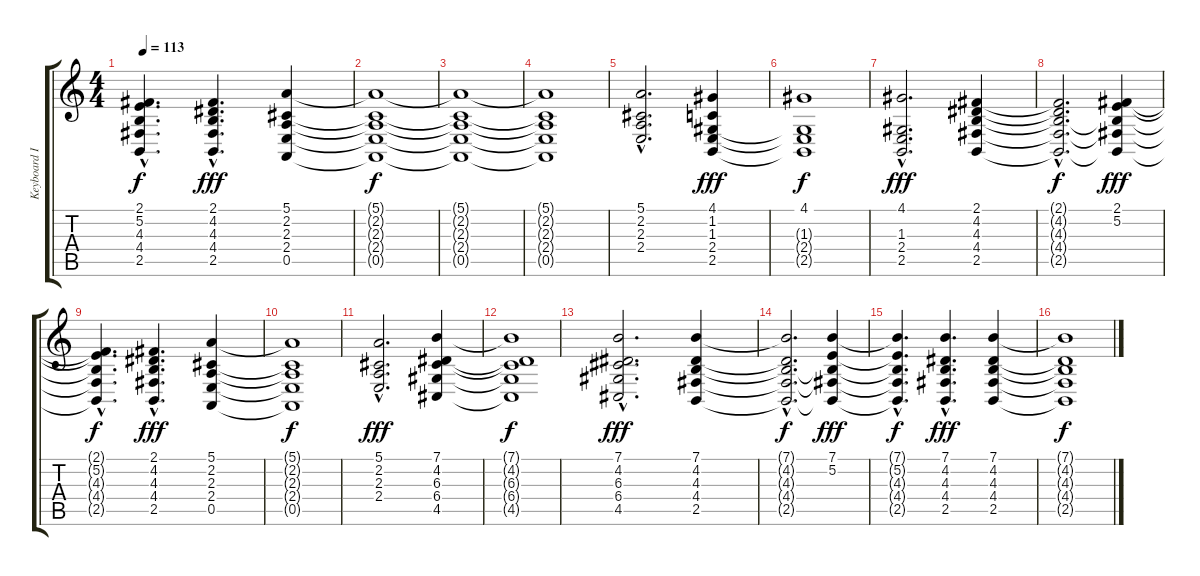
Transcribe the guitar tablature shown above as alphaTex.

\track ("Keyboard II" "Keyboard I") {instrument stringensemble2}
\staff {score tabs}
\tuning (E4 B3 G3 D3 A2 E2) {hide}
\ts (4 4)
\tempo 113
\clef g2
\ks c
(2.1{hac t} 5.2{hac t} 4.3{hac t} 4.4{hac t} 2.5{hac t}).4{d dy f} (2.1{hac} 4.2{hac} 4.3{hac} 4.4{hac} 2.5{hac}).4{d dy fff} (5.1 2.2 2.3 2.4 0.5).4 |
(5.1{t} 2.2{t} 2.3{t} 2.4{t} 0.5{t}).1{dy f} |
(5.1{t} 2.2{t} 2.3{t} 2.4{t} 0.5{t}).1 |
(5.1{t} 2.2{t} 2.3{t} 2.4{t} 0.5{t}).1 |
(5.1{hac} 2.2{hac} 2.3{hac} 2.4{hac}).2{d} (4.1 1.2 1.3 2.4 2.5).4{dy fff} |
(4.1 1.3{t} 2.4{t} 2.5{t}).1{dy f} |
(4.1{hac} 1.3{hac} 2.4{hac} 2.5{hac}).2{d dy fff} (2.1 4.2 4.3 4.4 2.5).4 |
(2.1{hac t} 4.2{hac t} 4.3{hac t} 4.4{hac t} 2.5{hac t}).2{d dy f} (2.1 5.2 4.3{t} 4.4{t} 2.5{t}).4{dy fff} |
(2.1{hac t} 5.2{hac t} 4.3{hac t} 4.4{hac t} 2.5{hac t}).4{d dy f} (2.1{hac} 4.2{hac} 4.3{hac} 4.4{hac} 2.5{hac}).4{d dy fff} (5.1 2.2 2.3 2.4 0.5).4 |
(5.1{t} 2.2{t} 2.3{t} 2.4{t} 0.5{t}).1{dy f} |
(5.1{hac} 2.2{hac} 2.3{hac} 2.4{hac}).2{d dy fff} (7.1 4.2 6.3 6.4 4.5).4 |
(7.1{t} 4.2{t} 6.3{t} 6.4{t} 4.5{t}).1{dy f} |
(7.1{hac} 4.2{hac} 6.3{hac} 6.4{hac} 4.5{hac}).2{d dy fff} (7.1 4.2 4.3 4.4 2.5).4 |
(7.1{hac t} 4.2{hac t} 4.3{hac t} 4.4{hac t} 2.5{hac t}).2{d dy f} (7.1 5.2 4.3{t} 4.4{t} 2.5{t}).4{dy fff} |
(7.1{hac t} 5.2{hac t} 4.3{hac t} 4.4{hac t} 2.5{hac t}).4{d dy f} (7.1{hac} 4.2{hac} 4.3{hac} 4.4{hac} 2.5{hac}).4{d dy fff} (7.1 4.2 4.3 4.4 2.5).4 |
(7.1{t} 4.2{t} 4.3{t} 4.4{t} 2.5{t}).1{dy f}
